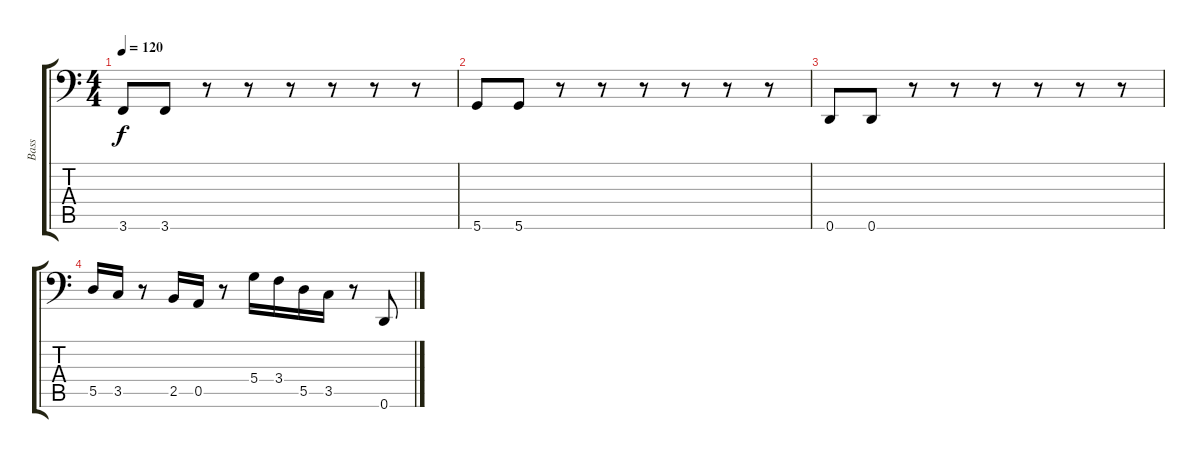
\track ("Bass" "Bass") {instrument electricbassfinger}
\staff {score tabs}
\tuning (E3 B2 G2 D2 A1 D1) {hide}
\ts (4 4)
\tempo 120
\clef f4
\ks c
3.6.8{dy f} 3.6.8 r.8 r.8 r.8 r.8 r.8 r.8 |
5.6.8 5.6.8 r.8 r.8 r.8 r.8 r.8 r.8 |
0.6.8 0.6.8 r.8 r.8 r.8 r.8 r.8 r.8 |
5.5.16 3.5.16 r.8 2.5.16 0.5.16 r.8 5.4.16 3.4.16 5.5.16 3.5.16 r.8 0.6.8
